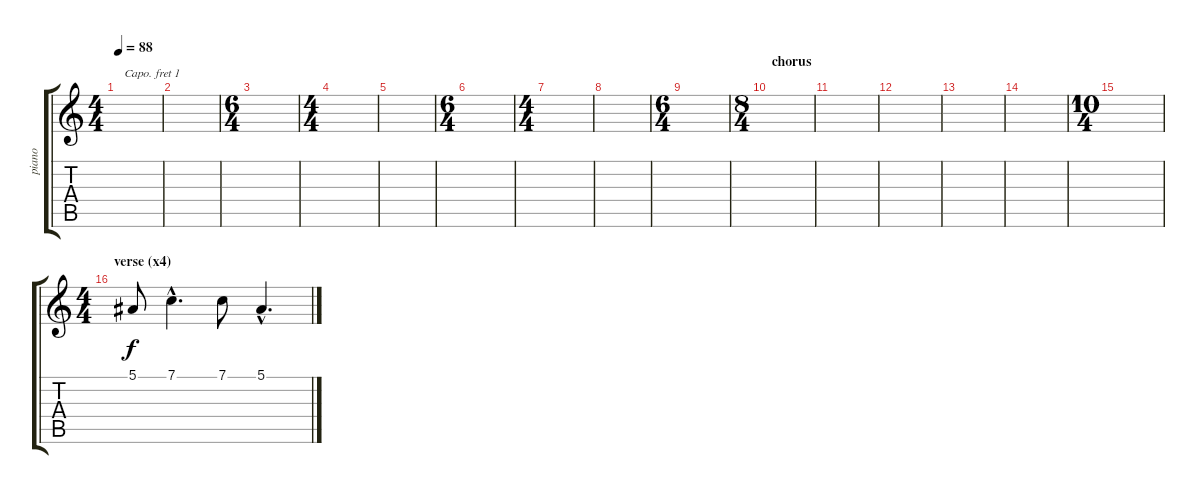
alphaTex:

\track ("piano" "piano") {instrument electricpiano1}
\staff {score tabs}
\capo 1
\tuning (E4 B3 G3 D3 A2 E2) {hide}
\ts (4 4)
\tempo 88
\clef g2
\ks c
|
|
\ts (6 4)
|
\ts (4 4)
|
|
\ts (6 4)
|
\ts (4 4)
|
|
\ts (6 4)
|
\ts (8 4)
\section ("" "chorus")
|
|
|
|
|
\ts (10 4)
|
\ts (4 4)
\section ("" "verse (x4)")
5.1.8 7.1{hac}.4{d} 7.1.8 5.1{hac}.4{d}
